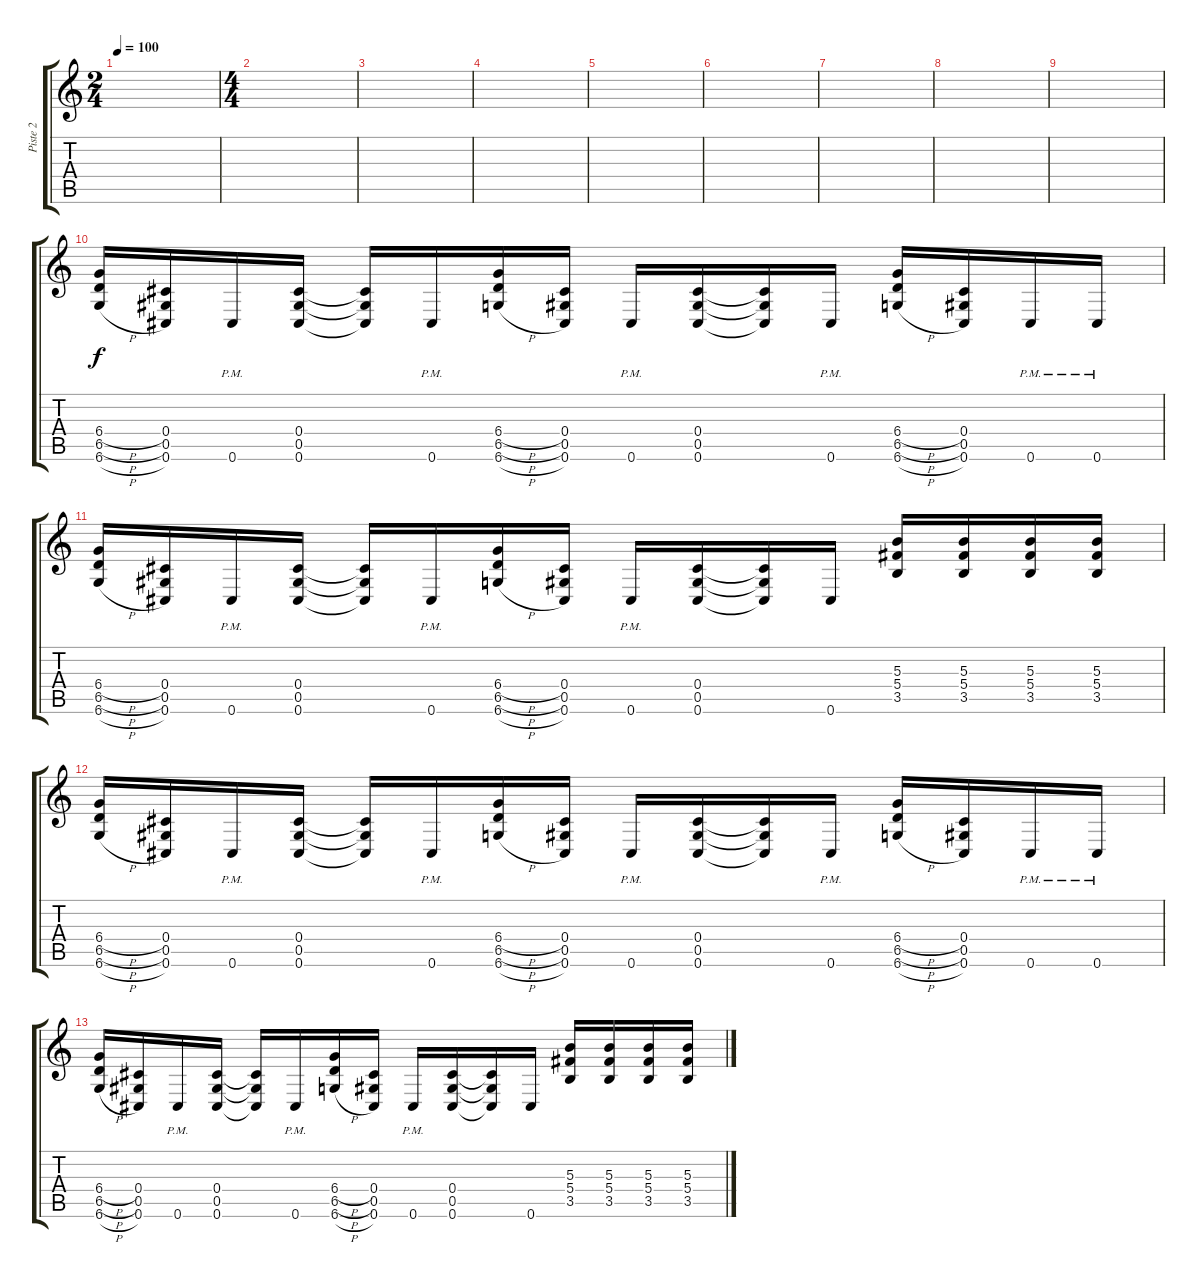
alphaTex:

\track ("Piste 2" "Piste 2") {instrument distortionguitar}
\staff {score tabs}
\tuning (Db4 Ab3 Gb3 Db3 Ab2 Db2) {hide}
\ts (2 4)
\tempo 100
\clef g2
\ks c
|
\ts (4 4)
|
|
|
|
|
|
|
|
(6.4{h} 6.5{h} 6.6{h}).16 (0.4 0.5 0.6).16 0.6{pm}.16 (0.4 0.5 0.6).16 (0.4{t} 0.5{t} 0.6{t}).16 0.6{pm}.16 (6.4{h} 6.5{h} 6.6{h}).16 (0.4 0.5 0.6).16 0.6{pm}.16 (0.4 0.5 0.6).16 (0.4{t} 0.5{t} 0.6{t}).16 0.6{pm}.16 (6.4{h} 6.5{h} 6.6{h}).16 (0.4 0.5 0.6).16 0.6{pm}.16 0.6{pm}.16 |
(6.4{h} 6.5{h} 6.6{h}).16 (0.4 0.5 0.6).16 0.6{pm}.16 (0.4 0.5 0.6).16 (0.4{t} 0.5{t} 0.6{t}).16 0.6{pm}.16 (6.4{h} 6.5{h} 6.6{h}).16 (0.4 0.5 0.6).16 0.6{pm}.16 (0.4 0.5 0.6).16 (0.4{t} 0.5{t} 0.6{t}).16 0.6.16 (5.3 5.4 3.5).16 (5.3 5.4 3.5).16 (5.3 5.4 3.5).16 (5.3 5.4 3.5).16 |
(6.4{h} 6.5{h} 6.6{h}).16 (0.4 0.5 0.6).16 0.6{pm}.16 (0.4 0.5 0.6).16 (0.4{t} 0.5{t} 0.6{t}).16 0.6{pm}.16 (6.4{h} 6.5{h} 6.6{h}).16 (0.4 0.5 0.6).16 0.6{pm}.16 (0.4 0.5 0.6).16 (0.4{t} 0.5{t} 0.6{t}).16 0.6{pm}.16 (6.4{h} 6.5{h} 6.6{h}).16 (0.4 0.5 0.6).16 0.6{pm}.16 0.6{pm}.16 |
(6.4{h} 6.5{h} 6.6{h}).16 (0.4 0.5 0.6).16 0.6{pm}.16 (0.4 0.5 0.6).16 (0.4{t} 0.5{t} 0.6{t}).16 0.6{pm}.16 (6.4{h} 6.5{h} 6.6{h}).16 (0.4 0.5 0.6).16 0.6{pm}.16 (0.4 0.5 0.6).16 (0.4{t} 0.5{t} 0.6{t}).16 0.6.16 (5.3 5.4 3.5).16 (5.3 5.4 3.5).16 (5.3 5.4 3.5).16 (5.3 5.4 3.5).16
